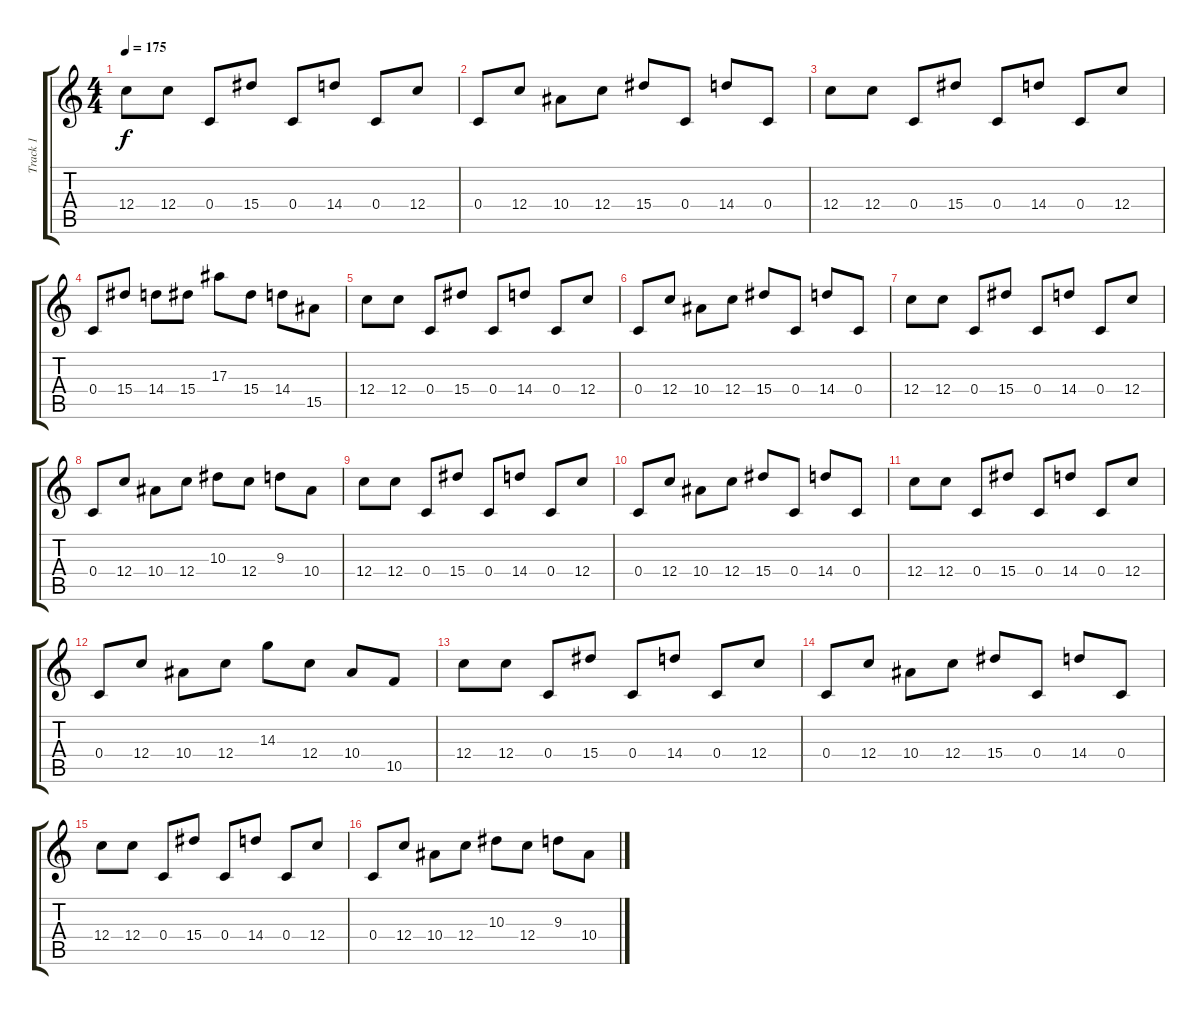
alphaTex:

\track ("Track 1" "Track 1") {instrument distortionguitar}
\staff {score tabs}
\tuning (D4 A3 F3 C3 G2 C2) {hide}
\ts (4 4)
\tempo 175
\clef g2
\ks c
12.4.8{dy f} 12.4.8 0.4.8 15.4.8 0.4.8 14.4.8 0.4.8 12.4.8 |
0.4.8 12.4.8 10.4.8 12.4.8 15.4.8 0.4.8 14.4.8 0.4.8 |
12.4.8 12.4.8 0.4.8 15.4.8 0.4.8 14.4.8 0.4.8 12.4.8 |
0.4.8 15.4.8 14.4.8 15.4.8 17.3.8 15.4.8 14.4.8 15.5.8 |
12.4.8 12.4.8 0.4.8 15.4.8 0.4.8 14.4.8 0.4.8 12.4.8 |
0.4.8 12.4.8 10.4.8 12.4.8 15.4.8 0.4.8 14.4.8 0.4.8 |
12.4.8 12.4.8 0.4.8 15.4.8 0.4.8 14.4.8 0.4.8 12.4.8 |
0.4.8 12.4.8 10.4.8 12.4.8 10.3.8 12.4.8 9.3.8 10.4.8 |
12.4.8 12.4.8 0.4.8 15.4.8 0.4.8 14.4.8 0.4.8 12.4.8 |
0.4.8 12.4.8 10.4.8 12.4.8 15.4.8 0.4.8 14.4.8 0.4.8 |
12.4.8 12.4.8 0.4.8 15.4.8 0.4.8 14.4.8 0.4.8 12.4.8 |
0.4.8 12.4.8 10.4.8 12.4.8 14.3.8 12.4.8 10.4.8 10.5.8 |
12.4.8 12.4.8 0.4.8 15.4.8 0.4.8 14.4.8 0.4.8 12.4.8 |
0.4.8 12.4.8 10.4.8 12.4.8 15.4.8 0.4.8 14.4.8 0.4.8 |
12.4.8 12.4.8 0.4.8 15.4.8 0.4.8 14.4.8 0.4.8 12.4.8 |
0.4.8 12.4.8 10.4.8 12.4.8 10.3.8 12.4.8 9.3.8 10.4.8
